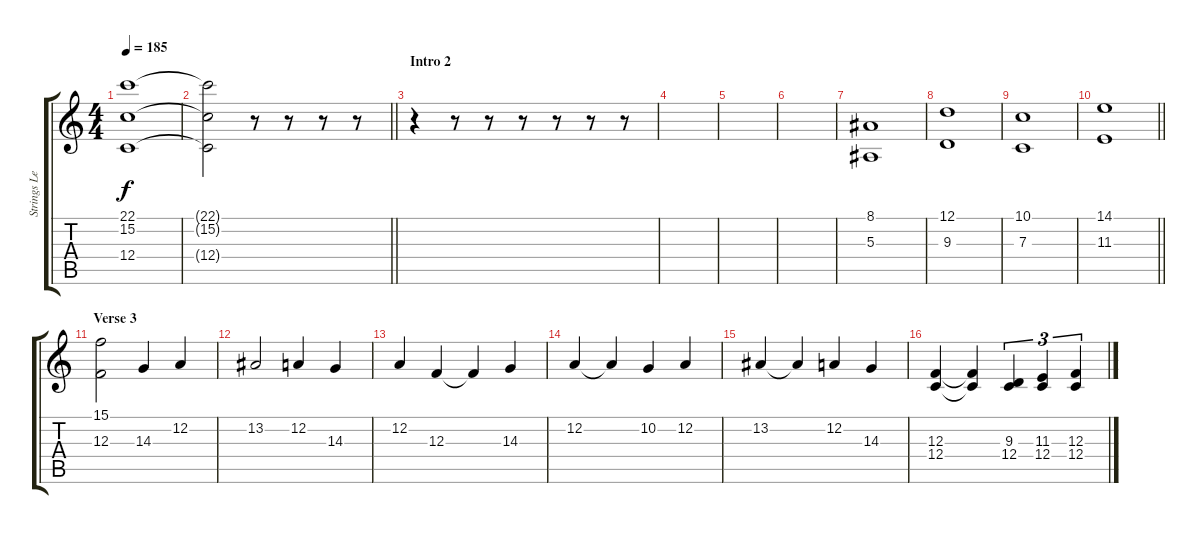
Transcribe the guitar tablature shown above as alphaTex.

\track ("Strings Lead" "Strings Le") {instrument stringensemble1}
\staff {score tabs}
\tuning (D4 A3 F3 C3 G2 D2) {hide}
\ts (4 4)
\tempo 185
\clef g2
\ks c
(22.1 15.2 12.4).1{dy f} |
\barLineRight lightlight
(22.1{t} 15.2{t} 12.4{t}).2 r.8 r.8 r.8 r.8 |
\section ("" "Intro 2")
r.4 r.8 r.8 r.8 r.8 r.8 r.8 |
|
|
|
(8.1 5.3).1 |
(12.1 9.3).1 |
(10.1 7.3).1 |
\barLineRight lightlight
(14.1 11.3).1 |
\section ("" "Verse 3")
(15.1 12.3).2 14.3.4 12.2.4 |
13.2.2 12.2.4 14.3.4 |
12.2.4 12.3.4 12.3{t}.4 14.3.4 |
12.2.4 12.2{t}.4 10.2.4 12.2.4 |
13.2.4 13.2{t}.4 12.2.4 14.3.4 |
(12.3 12.4).4 (12.3{t} 12.4{t}).4 (9.3 12.4).4{tu (3 2)} (11.3 12.4).4{tu (3 2)} (12.3 12.4).4{tu (3 2)}
